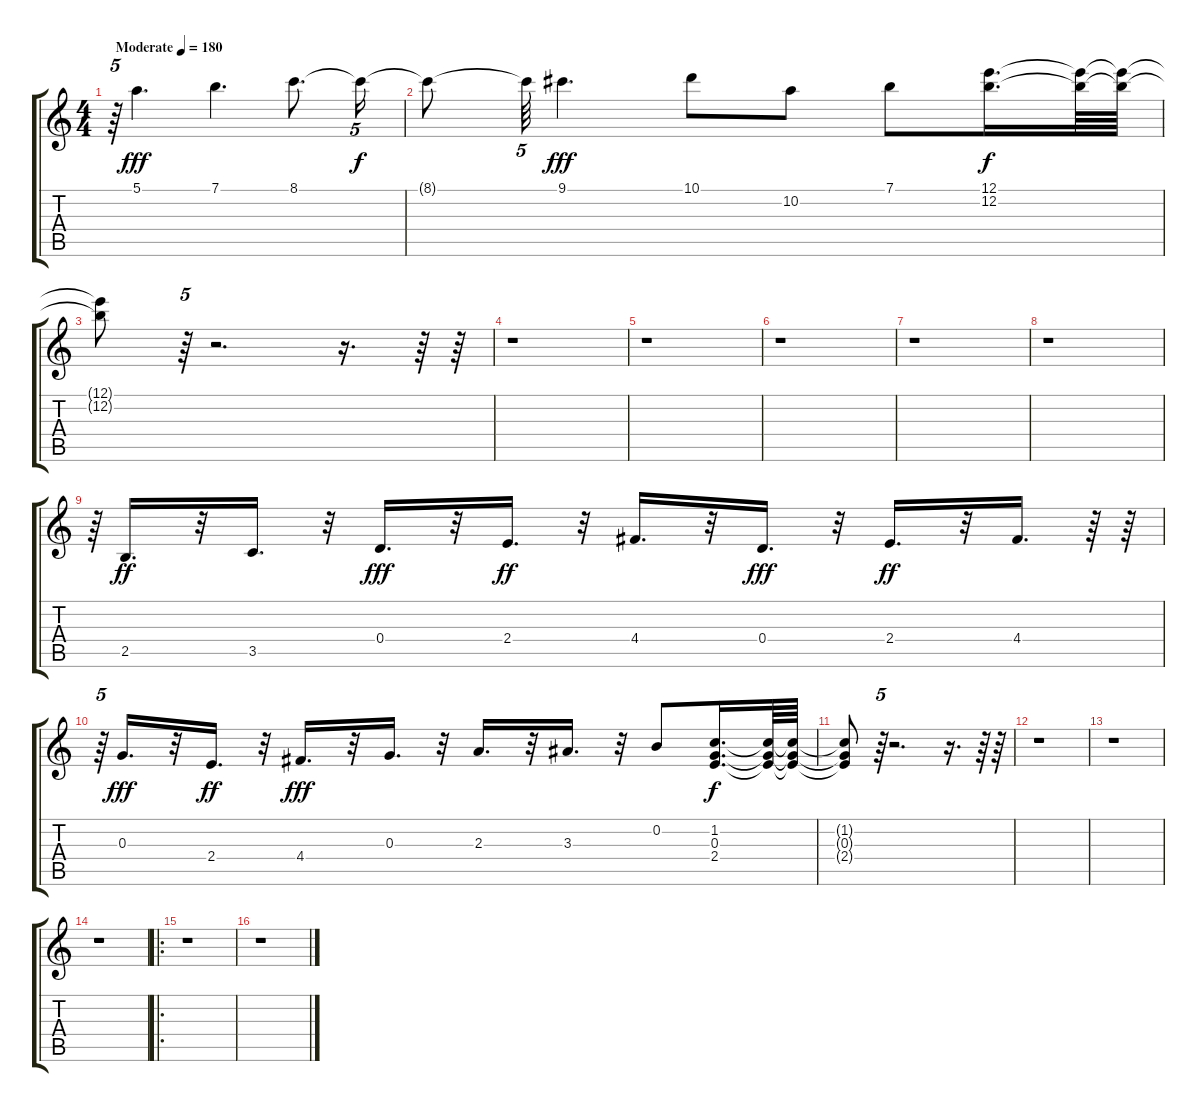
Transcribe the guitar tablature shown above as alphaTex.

\track "" {instrument distortionguitar}
\staff {score tabs}
\tuning (E4 B3 G3 D3 A2 E2) {hide}
\ts (4 4)
\tempo (180 "Moderate")
\clef g2
\ks c
r.64{tu (5 4) dy fff instrument distortionguitar} 5.1.4{d} 7.1.4{d} 8.1.8{d} 8.1{t}.16{tu (5 4) dy f} |
8.1{t}.8 8.1{t}.64{tu (5 4)} 9.1.4{d dy fff} 10.1.8 10.2.8{volume 16} 7.1.8{volume 13} (12.1 12.2).16{d dy f volume 16} (12.1{t} 12.2{t}).64 (12.1{t} 12.2{t}).64 |
(12.1{t} 12.2{t}).8 r.64{tu (5 4)} r.2{d} r.16{d} r.64 r.64 |
r.1 |
r.1 |
r.1 |
r.1 |
r.1 |
r.64{tu (5 4)} 2.5.16{d dy ff} r.32 3.5.16{d} r.32 0.4.16{d dy fff} r.32 2.4.16{d dy ff} r.32 4.4.16{d} r.32 0.4.16{d dy fff} r.32 2.4.16{d dy ff} r.32 4.4.16{d} r.64 r.64 |
r.64{tu (5 4)} 0.3.16{d dy fff} r.32 2.4.16{d dy ff} r.32 4.4.16{d dy fff} r.32 0.3.16{d} r.32 2.3.16{d} r.32 3.3.16{d} r.32 0.2.8 (1.2 0.3 2.4).16{d dy f} (1.2{t} 0.3{t} 2.4{t}).64 (1.2{t} 0.3{t} 2.4{t}).64 |
(1.2{t} 0.3{t} 2.4{t}).8 r.64{tu (5 4)} r.2{d} r.16{d} r.64 r.64 |
r.1 |
r.1 |
r.1 |
\ro
r.1 |
r.1
